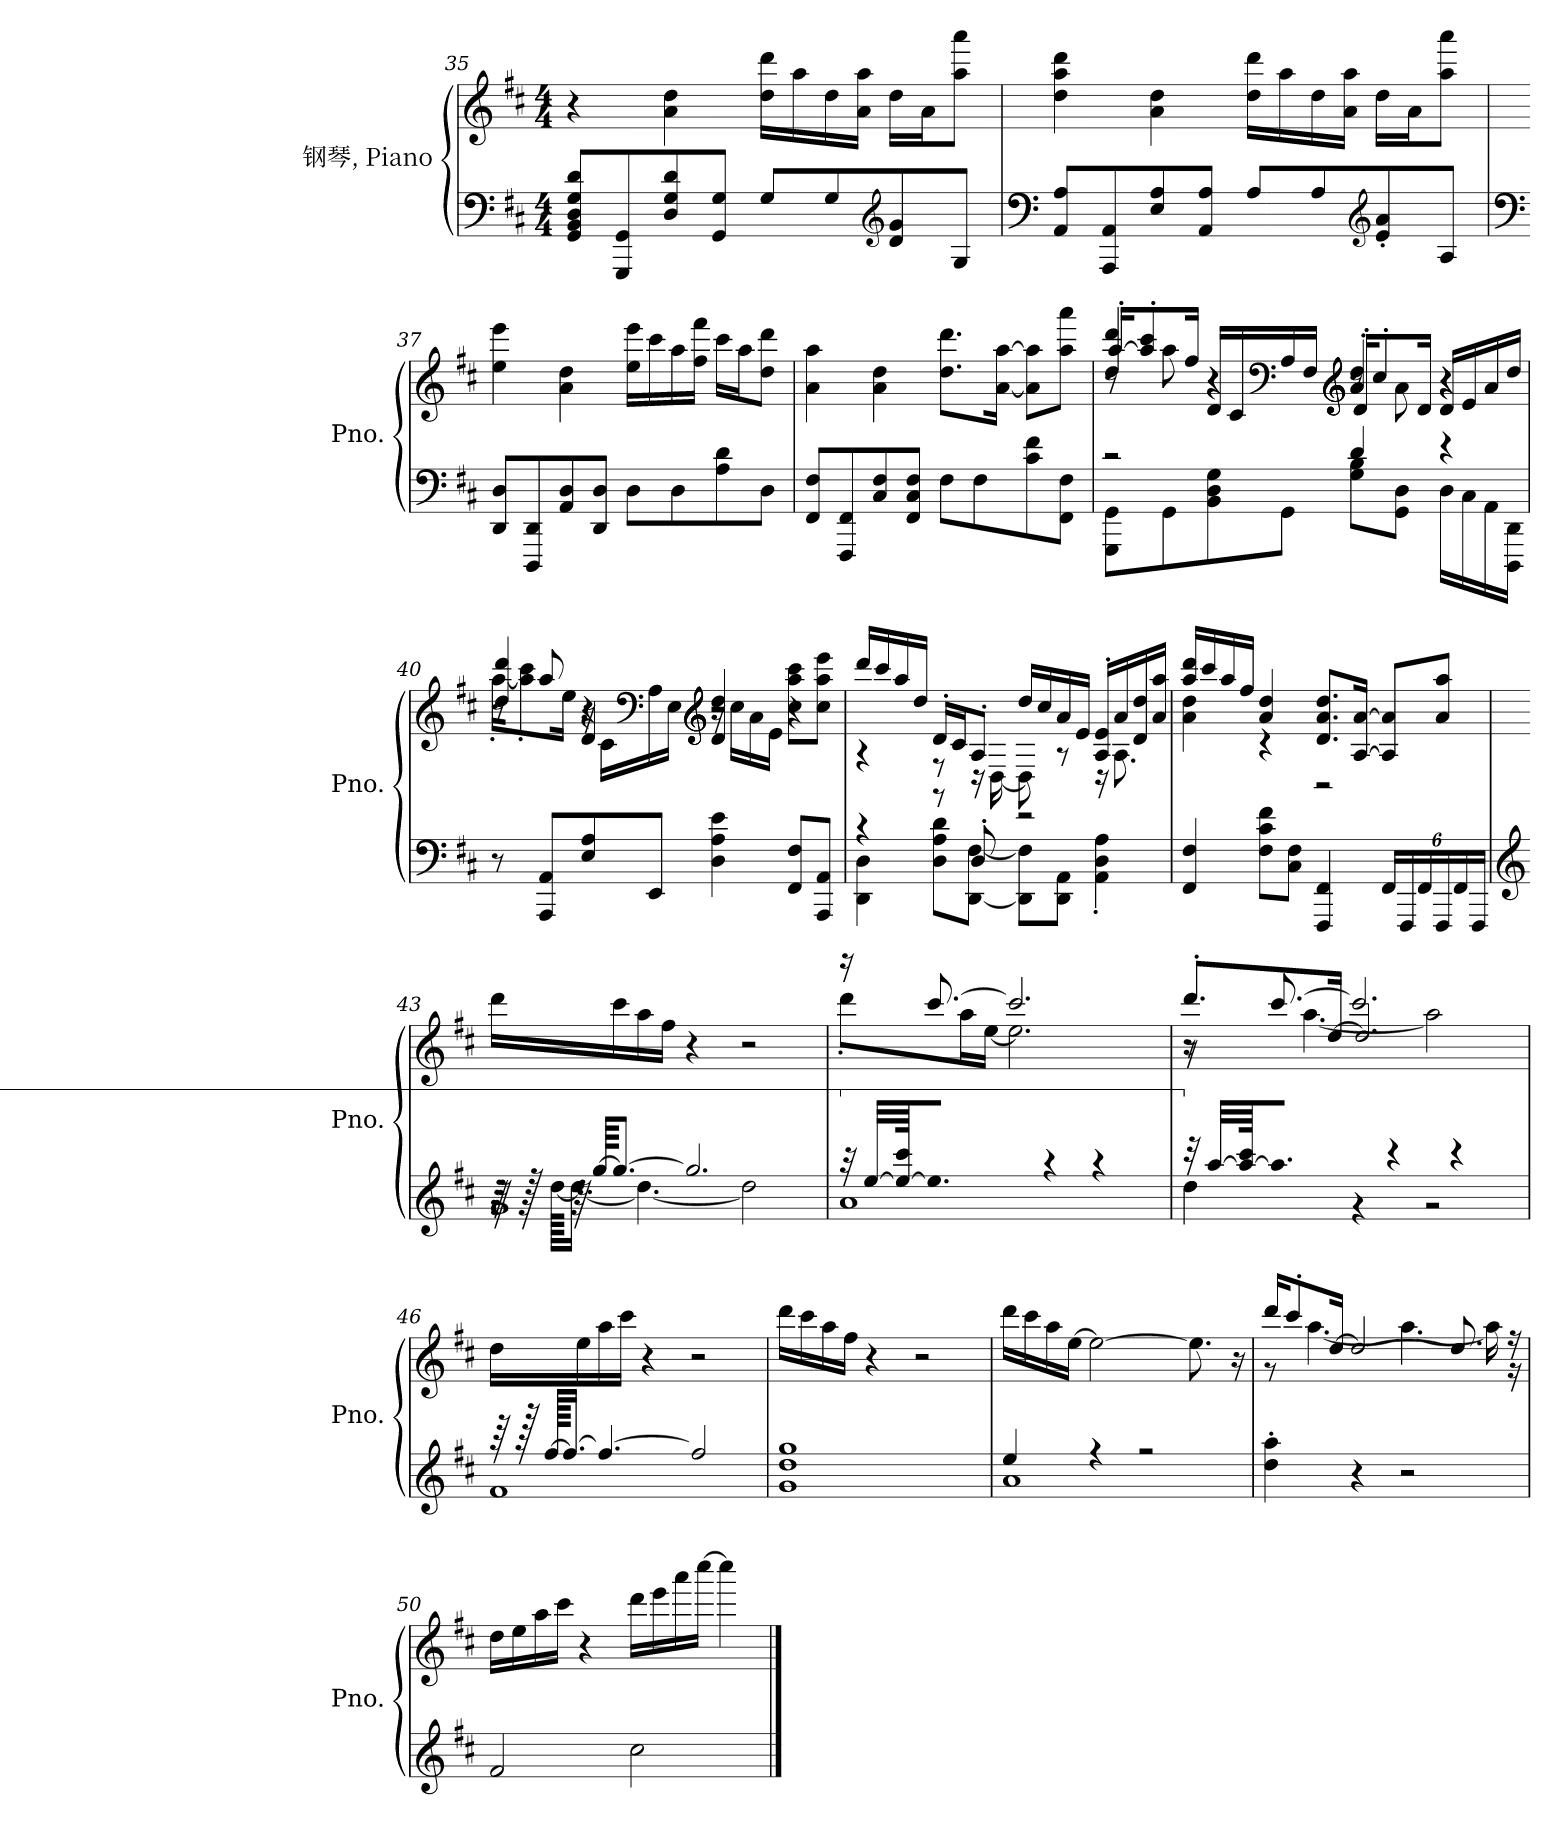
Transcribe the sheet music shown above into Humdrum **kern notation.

**kern	**kern
*part1	*part1
*staff2	*staff1
*I"钢琴, Piano	*
*I'Pno.	*
*clefF4	*clefG2
*k[f#c#]	*k[f#c#]
*M4/4	*M4/4
=35	=35
8GG/ 8BB/ 8D/ 8G/ 8d/L	4r
8GGG/ 8GG/	.
8D/ 8G/ 8d/	4a\ 4dd\
8GG/ 8G/J	.
8G/L	16dd\ 16ddd\LL
.	16aa\
8G/	16dd\
.	16a\ 16aa\JJ
*clefG2	*
8d/ 8g/	16dd\LL
.	16a\J
8G/J	8aa\ 8aaa\J
!!LO:LB:g=z
=36	=36
*clefF4	*
8AA/ 8A/L	4dd\ 4aa\ 4ddd\
8AAA/ 8AA/	.
8E/ 8A/	4a\ 4dd\
8AA/ 8A/J	.
8A/L	16dd\ 16ddd\LL
.	16aa\
8A/	16dd\
.	16a\ 16aa\JJ
*clefG2	*
8e/' 8a/'	16dd\LL
.	16a\J
8A/J	8aa\ 8aaa\J
=37	=37
*clefF4	*
8DD/ 8D/L	4ee\ 4eee\
8DDD/ 8DD/	.
8AA/ 8D/	4a\ 4dd\
8DD/ 8D/J	.
8D\L	16ee\ 16eee\LL
.	16ccc#\
8D\	16aa\
.	16ff#\ 16fff#\JJ
8A\ 8d\	16ccc#\LL
.	16aa\J
8D\J	8dd\ 8ddd\J
=38	=38
8FF#/ 8F#/L	4a\ 4aa\
8FFF#/ 8FF#/	.
8C#/ 8F#/	4a\ 4dd\
8FF#/ 8C#/ 8F#/J	.
8F#\L	8.dd\ 8.ddd\L
8F#\	.
.	[16a\ [16aa\Jk
8c#\ 8f#\	8a\] 8aa\]L
8FF#\ 8F#\J	8aa\ 8aaa\J
!!LO:PB:g=z
=39	=39
*^	*^
*	*	*	*^
2r	8GGG\ 8GG\L	4dd/ 4ddd/	8r	[16aa'/KL
.	.	.	.	8aa/]' 8ccc#/'
.	8GG\	.	8aa\	.
.	.	.	.	16ff#/Jk
.	8BB\ 8D\ 8G\	4r	4r	16d/LL
.	.	.	.	16c#/
*	*	*clefF4	*	*
.	8GG\J	.	.	16A/
.	.	.	.	16F#/JJ
*	*	*clefG2	*	*
4d/	8G\ 8B\L	4a/' 4dd/'	8r	16d'/KL
.	.	.	.	8cc#'/
.	8GG\ 8D\J	.	8a\	.
.	.	.	.	16d/Jk
4r	16D\LL	4r	4r	16d/LL
.	16C#\	.	.	16e/
.	16AA\	.	.	16a/
.	16DDD\ 16DD\JJ	.	.	16dd/JJ
*v	*v	*	*	*
=40	=40	=40	=40
8r	8r	[16aa'\KL	4dd/ 4ddd/
.	.	8aa\]' 8ccc#\'	.
8AAA/ 8AA/L	8aa/	.	.
.	.	16ee\Jk	.
8E/ 8A/	4r	16r	4d/
.	.	16c#\LL	.
*	*clefF4	*	*
8EE/J	.	16A\	.
.	.	16E\JJ	.
*	*clefG2	*	*
4D\ 4A\ 4e\	2r	16r	4d/ 4dd/
.	.	16cc#\LL	.
.	.	16a\	.
.	.	16e\JJ	.
8FF#/ 8F#/L	.	8cc#\ 8aa\ 8ccc#\L	4r
8AAA/ 8AA/J	.	8cc#\ 8aa\ 8eee\J	.
*	*	*v	*v
!!LO:LB:g=z
=41	=41	=41
*^	*	*
4r	4DD\ 4D\	16ddd/LL	4r
.	.	16ccc#/	.
.	.	16aa/	.
.	.	16dd/JJ	.
8r	8D\ 8A\ 8d\L	16d'/LL	8r
.	.	16c#/J	.
8D'/	[8DD\ [8F#\J	8A'/J	16r
.	.	.	[16D\
2r	8DD\] 8F#\]L	16dd/LL	8D\]
.	.	16cc#/	.
.	8DD\ 8AA\J	16a/	8r
.	.	16e/JJ	.
.	4AA\' 4D\' 4A\'	16A/' 16e/'LL	16r
.	.	16a/	8.A\
.	.	16d/ 16dd/	.
.	.	16a/ 16aa/JJ	.
*v	*v	*	*
=42	=42	=42
4FF#/ 4F#/	16aa/ 16ddd/LL	4a\ 4dd\
.	16ccc#/	.
.	16aa/	.
.	16ff#/JJ	.
8F#\ 8c#\ 8f#\L	4a/ 4dd/	4r
8C#\ 8F#\J	.	.
4FFF#/ 4FF#/	8.d/ 8.a/ 8.dd/L	2r
.	[16A/ [16a/Jk	.
*Xbrackettup	*	*
24FF#/LL	8A/] 8a/]L	.
24FFF#/	.	.
24FF#/	.	.
24FFF#/	8a/ 8aa/J	.
24FF#/	.	.
24FFF#/JJ	.	.
*	*v	*v
!!LO:LB:g=z
=43	=43
*clefG2	*
*^	*
*	*^	*
32r	64r	1g	16ddd\LL
.	128r	.	.
.	[128dd\KKKLL	.	.
64r	16.dd\JJ_	.	.
[64gg/KKKL	.	.	.
8.gg/J_	.	.	16ccc#\
.	4.dd\_	.	16aa\
.	.	.	16ff#\JJ
2.gg/]	.	.	4r
.	2dd\]	.	2r
*v	*v	*v	*
=44	=44
*brackettup	*
*^	*^
40r	1a	16r	8ddd'\L
[40ee/LLL	.	.	.
80ee/_ 80ccc#/JJK	.	.	.
8.ee/J]	.	[8.ccc#/	.
.	.	.	16aa\L
.	.	.	[16ee\JJ
4r	.	2.ccc#/]	2.ee\]
2r	.	.	.
!!LO:LB:g=z
=45	=45	=45	=45
*	*	*	*^
40r	4dd\	16r	8r	8.ddd'/L
[40aa/LLL	.	.	.	.
80aa/_ 80ccc#/JJK	.	.	.	.
8.aa/J]	.	[8.ccc#/	.	.
.	.	.	[4.aa\	.
.	.	.	.	[16dd/Jk
4r	4r	2.ccc#/]	.	2.dd/]
2r	2r	.	2aa\]	.
*	*	*v	*v	*v
=46	=46	=46
64r	1f#	16dd\LL
128r	.	.
[128ff#/KKKLL	.	.
16.ff#/JJ_	.	.
.	.	16ee\
4.ff#/_	.	16aa\
.	.	16ccc#\JJ
.	.	4r
2ff#/]	.	2r
*v	*v	*
!!LO:LB:g=z
=47	=47
1g 1dd 1gg	16ddd\LL
.	16ccc#\
.	16aa\
.	16ff#\JJ
.	4r
.	2r
=48	=48
*^	*
4ee/	1a	16ddd\LL
.	.	16ccc#\
.	.	16aa\
.	.	[16ee\JJ
4r	.	2ee\_
2r	.	.
.	.	8.ee\]
.	.	16r
*v	*v	*
=49	=49
*	*^
4dd\' 4aa\'	16ddd/KL	8r
.	8ccc#'/	.
.	.	[4.aa\
.	[16dd/Jk	.
4r	2dd/_	.
2r	.	4.aa\_
.	8.dd/]	.
.	.	16aa\]
.	16r	16r
*	*v	*v
=50	=50
2f#/	16dd\LL
.	16ee\
.	16aa\
.	16ccc#\JJ
.	4r
2cc#\	16ddd\LL
.	16eee\
.	16aaa\
.	[16cccc#\JJ
.	4cccc#\]
==	==
*-	*-
